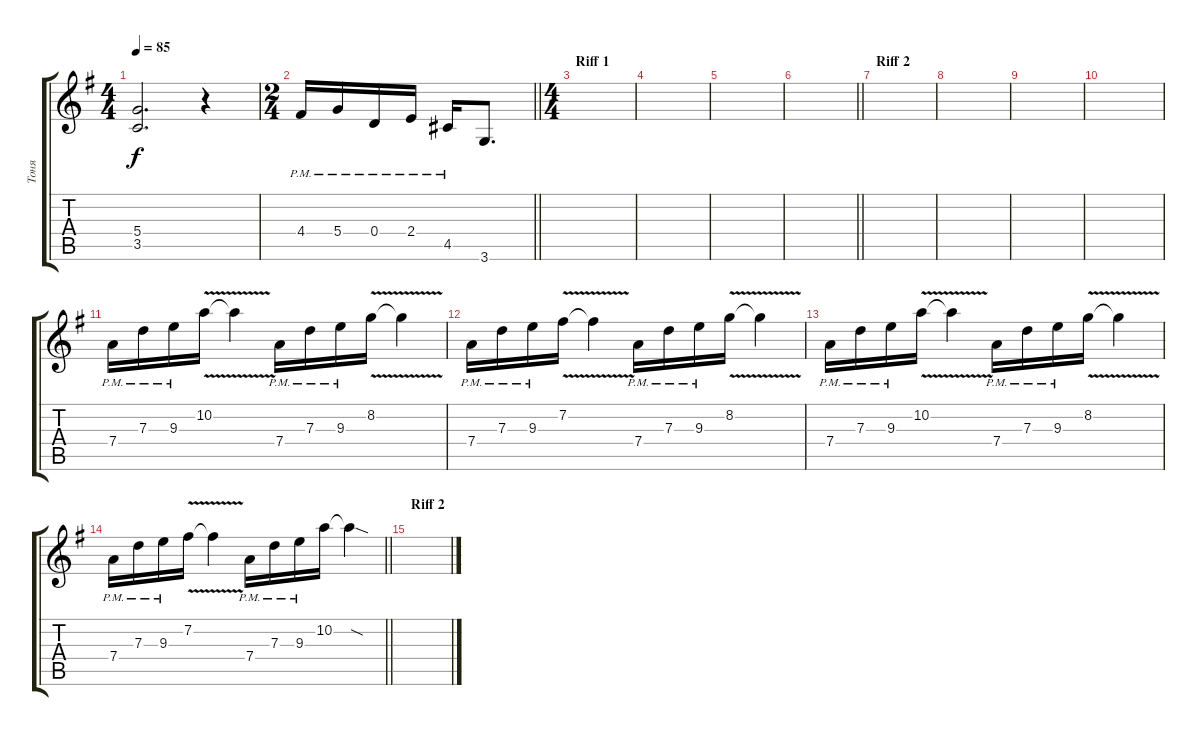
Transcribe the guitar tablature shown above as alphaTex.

\track ("Тоня" "Тоня") {instrument distortionguitar}
\staff {score tabs}
\tuning (E4 B3 G3 D3 A2 E2) {hide}
\ts (4 4)
\tempo 85
\clef g2
\ks eminor
(5.4{t} 3.5{t}).2{d dy f} r.4 |
\ts (2 4)
\barLineRight lightlight
4.4{pm}.16 5.4{pm}.16 0.4{pm}.16 2.4{pm}.16 4.5{pm}.16 3.6.8{d} |
\ts (4 4)
\section ("" "Riff 1")
|
|
|
\barLineRight lightlight
|
\section ("" "Riff 2")
|
|
|
|
7.4{pm}.16 7.3{pm}.16 9.3{pm}.16 10.2{v}.16 10.2{t}.4 7.4{pm}.16 7.3{pm}.16 9.3{pm}.16 8.2{v}.16 8.2{t}.4 |
7.4{pm}.16 7.3{pm}.16 9.3{pm}.16 7.2{v}.16 7.2{t}.4 7.4{pm}.16 7.3{pm}.16 9.3{pm}.16 8.2{v}.16 8.2{t}.4 |
7.4{pm}.16 7.3{pm}.16 9.3{pm}.16 10.2{v}.16 10.2{t}.4 7.4{pm}.16 7.3{pm}.16 9.3{pm}.16 8.2{v}.16 8.2{t}.4 |
\barLineRight lightlight
7.4{pm}.16 7.3{pm}.16 9.3{pm}.16 7.2{v}.16 7.2{t}.4 7.4{pm}.16 7.3{pm}.16 9.3{pm}.16 10.2.16 10.2{sod t}.4 |
\section ("" "Riff 2")
